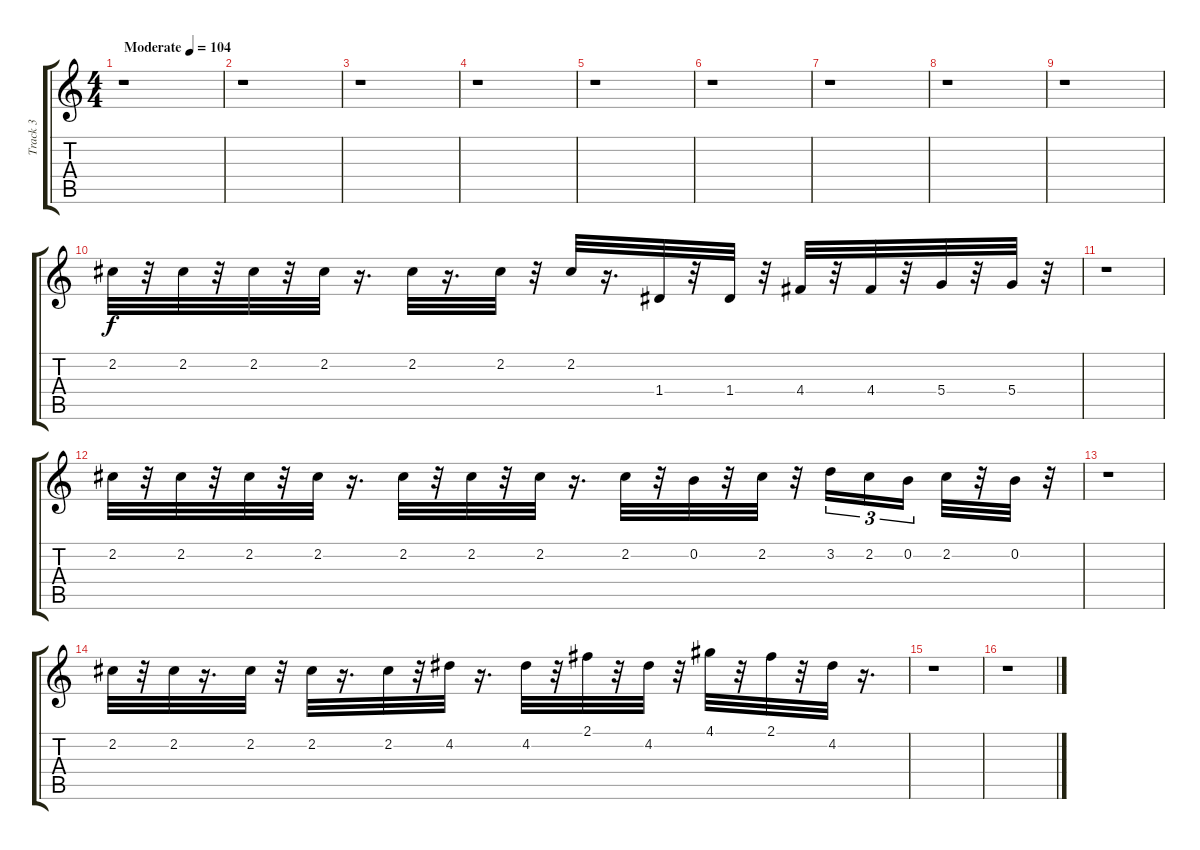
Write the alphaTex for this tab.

\track ("Track 3" "Track 3") {instrument electricguitarmuted}
\staff {score tabs}
\tuning (E4 B3 G3 D3 A2 E2) {hide}
\ts (4 4)
\tempo (104 "Moderate")
\clef g2
\ks c
r.1{dy f instrument electricguitarmuted} |
r.1 |
r.1 |
r.1 |
r.1 |
r.1 |
r.1 |
r.1 |
r.1 |
2.2.32 r.32 2.2.32 r.32 2.2.32 r.32 2.2.32 r.16{d} 2.2.32 r.16{d} 2.2.32 r.32 2.2.32 r.16{d} 1.4.32 r.32 1.4.32 r.32 4.4.32 r.32 4.4.32 r.32 5.4.32 r.32 5.4.32 r.32 |
r.1 |
2.2.32 r.32 2.2.32 r.32 2.2.32 r.32 2.2.32 r.16{d} 2.2.32 r.32 2.2.32 r.32 2.2.32 r.16{d} 2.2.32 r.32 0.2.32 r.32 2.2.32 r.32 3.2.16{tu (3 2)} 2.2.16{tu (3 2)} 0.2.16{tu (3 2) beam splitsecondary} 2.2.32 r.32 0.2.32 r.32 |
r.1 |
2.2.32 r.32 2.2.32 r.16{d} 2.2.32 r.32 2.2.32 r.16{d} 2.2.32 r.32 4.2.32 r.16{d} 4.2.32 r.32 2.1.32 r.32 4.2.32 r.32 4.1.32 r.32 2.1.32 r.32 4.2.32 r.16{d} |
r.1 |
r.1
